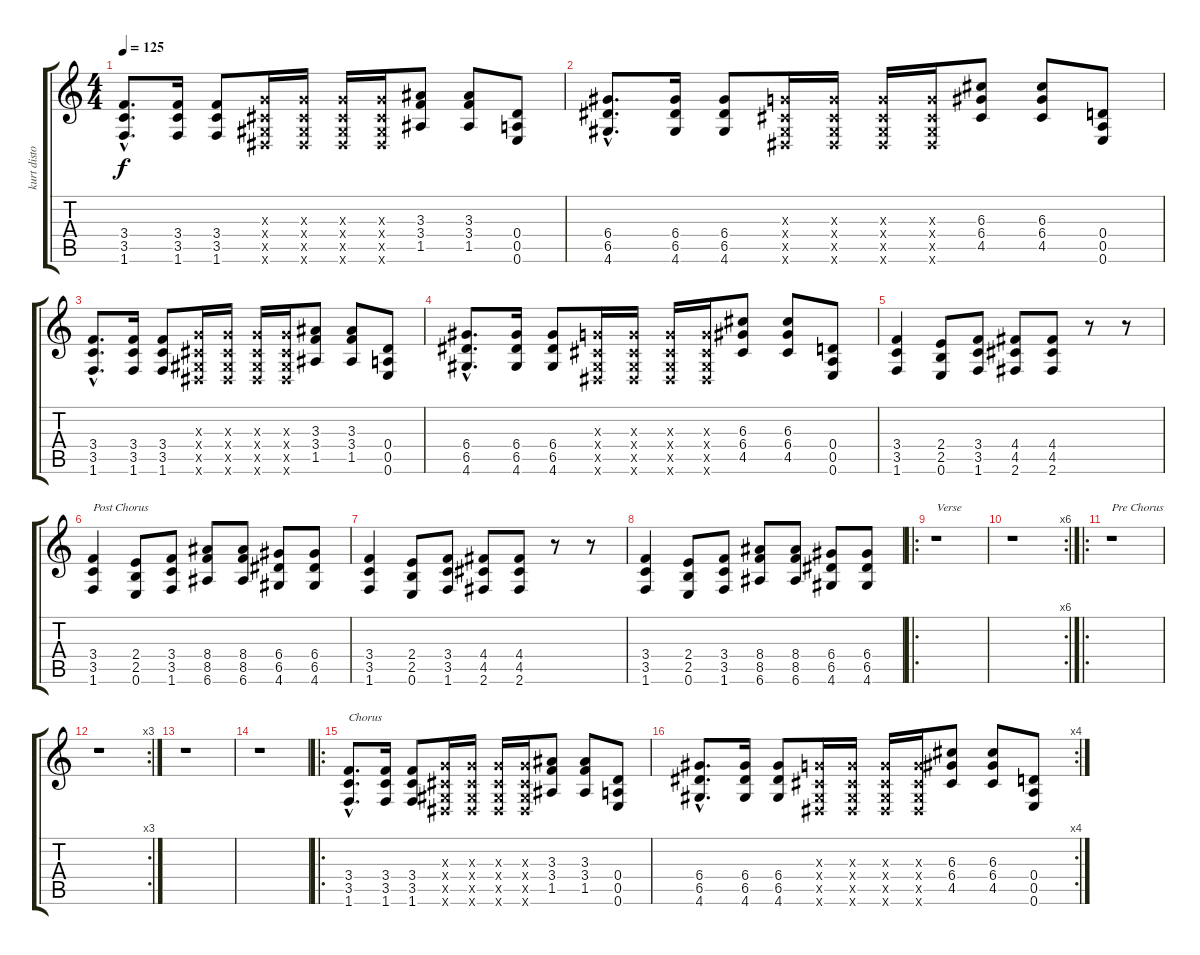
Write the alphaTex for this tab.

\track ("kurt disto" "kurt disto") {instrument distortionguitar}
\staff {score tabs}
\tuning (E4 B3 G3 D3 A2 E2) {hide}
\ts (4 4)
\tempo 125
\clef g2
\ks c
(3.4{hac} 3.5{hac} 1.6{hac}).8{d dy f} (3.4 3.5 1.6).16 (3.4 3.5 1.6).8 (0.3{x} -1.4{x} -1.5{x} -1.6{x}).16 (0.3{x} -1.4{x} -1.5{x} -1.6{x}).16 (0.3{x} -1.4{x} -1.5{x} -1.6{x}).16 (0.3{x} -1.4{x} -1.5{x} -1.6{x}).16 (3.3 3.4 1.5).8 (3.3 3.4 1.5).8 (0.4 0.5 0.6).8 |
(6.4{hac} 6.5{hac} 4.6{hac}).8{d} (6.4 6.5 4.6).16 (6.4 6.5 4.6).8 (0.3{x} -1.4{x} -1.5{x} -1.6{x}).16 (0.3{x} -1.4{x} -1.5{x} -1.6{x}).16 (0.3{x} -1.4{x} -1.5{x} -1.6{x}).16 (0.3{x} -1.4{x} -1.5{x} -1.6{x}).16 (6.3 6.4 4.5).8 (6.3 6.4 4.5).8 (0.4 0.5 0.6).8 |
(3.4{hac} 3.5{hac} 1.6{hac}).8{d} (3.4 3.5 1.6).16 (3.4 3.5 1.6).8 (0.3{x} -1.4{x} -1.5{x} -1.6{x}).16 (0.3{x} -1.4{x} -1.5{x} -1.6{x}).16 (0.3{x} -1.4{x} -1.5{x} -1.6{x}).16 (0.3{x} -1.4{x} -1.5{x} -1.6{x}).16 (3.3 3.4 1.5).8 (3.3 3.4 1.5).8 (0.4 0.5 0.6).8 |
(6.4{hac} 6.5{hac} 4.6{hac}).8{d} (6.4 6.5 4.6).16 (6.4 6.5 4.6).8 (0.3{x} -1.4{x} -1.5{x} -1.6{x}).16 (0.3{x} -1.4{x} -1.5{x} -1.6{x}).16 (0.3{x} -1.4{x} -1.5{x} -1.6{x}).16 (0.3{x} -1.4{x} -1.5{x} -1.6{x}).16 (6.3 6.4 4.5).8 (6.3 6.4 4.5).8 (0.4 0.5 0.6).8 |
(3.4 3.5 1.6).4 (2.4 2.5 0.6).8 (3.4 3.5 1.6).8 (4.4 4.5 2.6).8 (4.4 4.5 2.6).8 r.8 r.8 |
(3.4 3.5 1.6).4{txt "Post Chorus "} (2.4 2.5 0.6).8 (3.4 3.5 1.6).8 (8.4 8.5 6.6).8 (8.4 8.5 6.6).8 (6.4 6.5 4.6).8 (6.4 6.5 4.6).8 |
(3.4 3.5 1.6).4 (2.4 2.5 0.6).8 (3.4 3.5 1.6).8 (4.4 4.5 2.6).8 (4.4 4.5 2.6).8 r.8 r.8 |
(3.4 3.5 1.6).4 (2.4 2.5 0.6).8 (3.4 3.5 1.6).8 (8.4 8.5 6.6).8 (8.4 8.5 6.6).8 (6.4 6.5 4.6).8 (6.4 6.5 4.6).8 |
\ro
r.1{txt "Verse "} |
\rc 6
r.1 |
\ro
r.1{txt "Pre Chorus "} |
\rc 3
r.1 |
r.1 |
r.1 |
\ro
(3.4{hac} 3.5{hac} 1.6{hac}).8{d txt "Chorus "} (3.4 3.5 1.6).16 (3.4 3.5 1.6).8 (0.3{x} -1.4{x} -1.5{x} -1.6{x}).16 (0.3{x} -1.4{x} -1.5{x} -1.6{x}).16 (0.3{x} -1.4{x} -1.5{x} -1.6{x}).16 (0.3{x} -1.4{x} -1.5{x} -1.6{x}).16 (3.3 3.4 1.5).8 (3.3 3.4 1.5).8 (0.4 0.5 0.6).8 |
\rc 4
(6.4{hac} 6.5{hac} 4.6{hac}).8{d} (6.4 6.5 4.6).16 (6.4 6.5 4.6).8 (0.3{x} -1.4{x} -1.5{x} -1.6{x}).16 (0.3{x} -1.4{x} -1.5{x} -1.6{x}).16 (0.3{x} -1.4{x} -1.5{x} -1.6{x}).16 (0.3{x} -1.4{x} -1.5{x} -1.6{x}).16 (6.3 6.4 4.5).8 (6.3 6.4 4.5).8 (0.4 0.5 0.6).8
